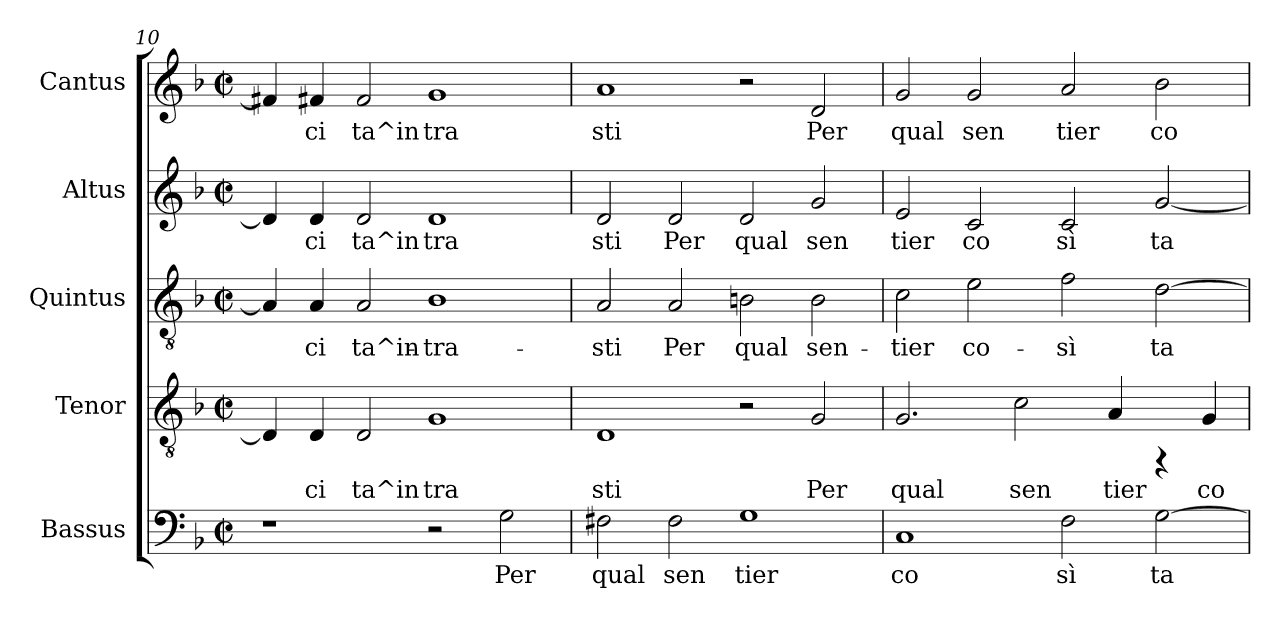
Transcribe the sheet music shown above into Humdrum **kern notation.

**kern	**text	**kern	**text	**kern	**text	**kern	**text	**kern	**text
*part5	*part5	*part4	*part4	*part3	*part3	*part2	*part2	*part1	*part1
*staff5	*staff5	*staff4	*staff4	*staff3	*staff3	*staff2	*staff2	*staff1	*staff1
*I"Bassus	*	*I"Tenor	*	*I"Quintus	*	*I"Altus	*	*I"Cantus	*
!!LO:PB:g=z
*clefF4	*	*clefGv2	*	*clefGv2	*	*clefG2	*	*clefG2	*
*k[b-]	*	*k[b-]	*	*k[b-]	*	*k[b-]	*	*k[b-]	*
*F:	*	*F:	*	*F:	*	*F:	*	*F:	*
*M2/2	*	*M2/2	*	*M2/2	*	*M2/2	*	*M2/2	*
*met(c|)	*	*met(c|)	*	*met(c|)	*	*met(c|)	*	*met(c|)	*
=10	=10	=10	=10	=10	=10	=10	=10	=10	=10
!	!	!	!LO:LY:b:cj	!	!LO:LY:b:cj	!	!LO:LY:b:cj	!	!LO:LY:b:cj
1r	.	4D/]	.	4A/]	--	4d/]	.	4f#X/]	--
!	!	!	!LO:LY:b:cj	!	!LO:LY:b:cj	!	!LO:LY:b:cj	!	!LO:LY:b:cj
.	.	4D/	ci	4A/	-ci	4d/	ci	4f#X/	-ci
!	!	!	!LO:LY:b:cj	!	!LO:LY:b:cj	!	!LO:LY:b:cj	!	!LO:LY:b:cj
.	.	2D/	ta^in	2A/	ta^in-	2d/	ta^in	2f#/	ta^in
!	!	!	!LO:LY:b:cj	!	!LO:LY:b:cj	!	!LO:LY:b:cj	!	!LO:LY:b:cj
2r	.	1G	tra	1B-	-tra-	1d	tra	1g	tra
!	!LO:LY:b:cj	!	!	!	!	!	!	!	!
2G\	Per	.	.	.	.	.	.	.	.
=11	=11	=11	=11	=11	=11	=11	=11	=11	=11
!	!LO:LY:b:cj	!	!LO:LY:b:cj	!	!LO:LY:b:cj	!	!LO:LY:b:cj	!	!LO:LY:b:cj
2F#X\	qual	1D	sti	2A/	-sti	2d/	sti	1a	sti
!	!LO:LY:b:cj	!	!	!	!LO:LY:b:cj	!	!LO:LY:b:cj	!	!
2F#\	sen	.	.	2A/	Per	2d/	Per	.	.
!	!LO:LY:b:cj	!	!	!	!LO:LY:b:cj	!	!LO:LY:b:cj	!	!
1G	tier	2r	.	2Bn\	qual	2d/	qual	2r	.
!	!	!	!LO:LY:b:cj	!	!LO:LY:b:cj	!	!LO:LY:b:cj	!	!LO:LY:b:cj
.	.	2G/	Per	2B\	sen-	2g/	sen	2d/	Per
=12	=12	=12	=12	=12	=12	=12	=12	=12	=12
!	!LO:LY:b:cj	!	!LO:LY:b:cj	!	!LO:LY:b:cj	!	!LO:LY:b:cj	!	!LO:LY:b:cj
1C	co	2.G/	qual	2c\	-tier	2e/	tier	2g/	qual
!	!	!	!	!	!LO:LY:b:cj	!	!LO:LY:b:cj	!	!LO:LY:b:cj
.	.	.	.	2e\	co-	2c/	co	2g/	sen
!	!	!	!LO:LY:b:cj	!	!	!	!	!	!
.	.	2c\	sen	.	.	.	.	.	.
!	!LO:LY:b:cj	!	!	!	!LO:LY:b:cj	!	!LO:LY:b:cj	!	!LO:LY:b:cj
2F\	sì	.	.	2f\	-sì	2c/	sì	2a/	tier
!	!	!	!LO:LY:b:cj	!	!	!	!	!	!
.	.	4A/	tier	.	.	.	.	.	.
!	!LO:LY:b:cj	!	!	!	!LO:LY:b:cj	!	!LO:LY:b:cj	!	!LO:LY:b:cj
[>2G\	ta	4rFF	.	[>2d\	ta-	[<2g/	ta	2b-\	co
!	!	!	!LO:LY:b:cj	!	!	!	!	!	!
.	.	4G/	co	.	.	.	.	.	.
=	=	=	=	=	=	=	=	=	=
*-	*-	*-	*-	*-	*-	*-	*-	*-	*-
